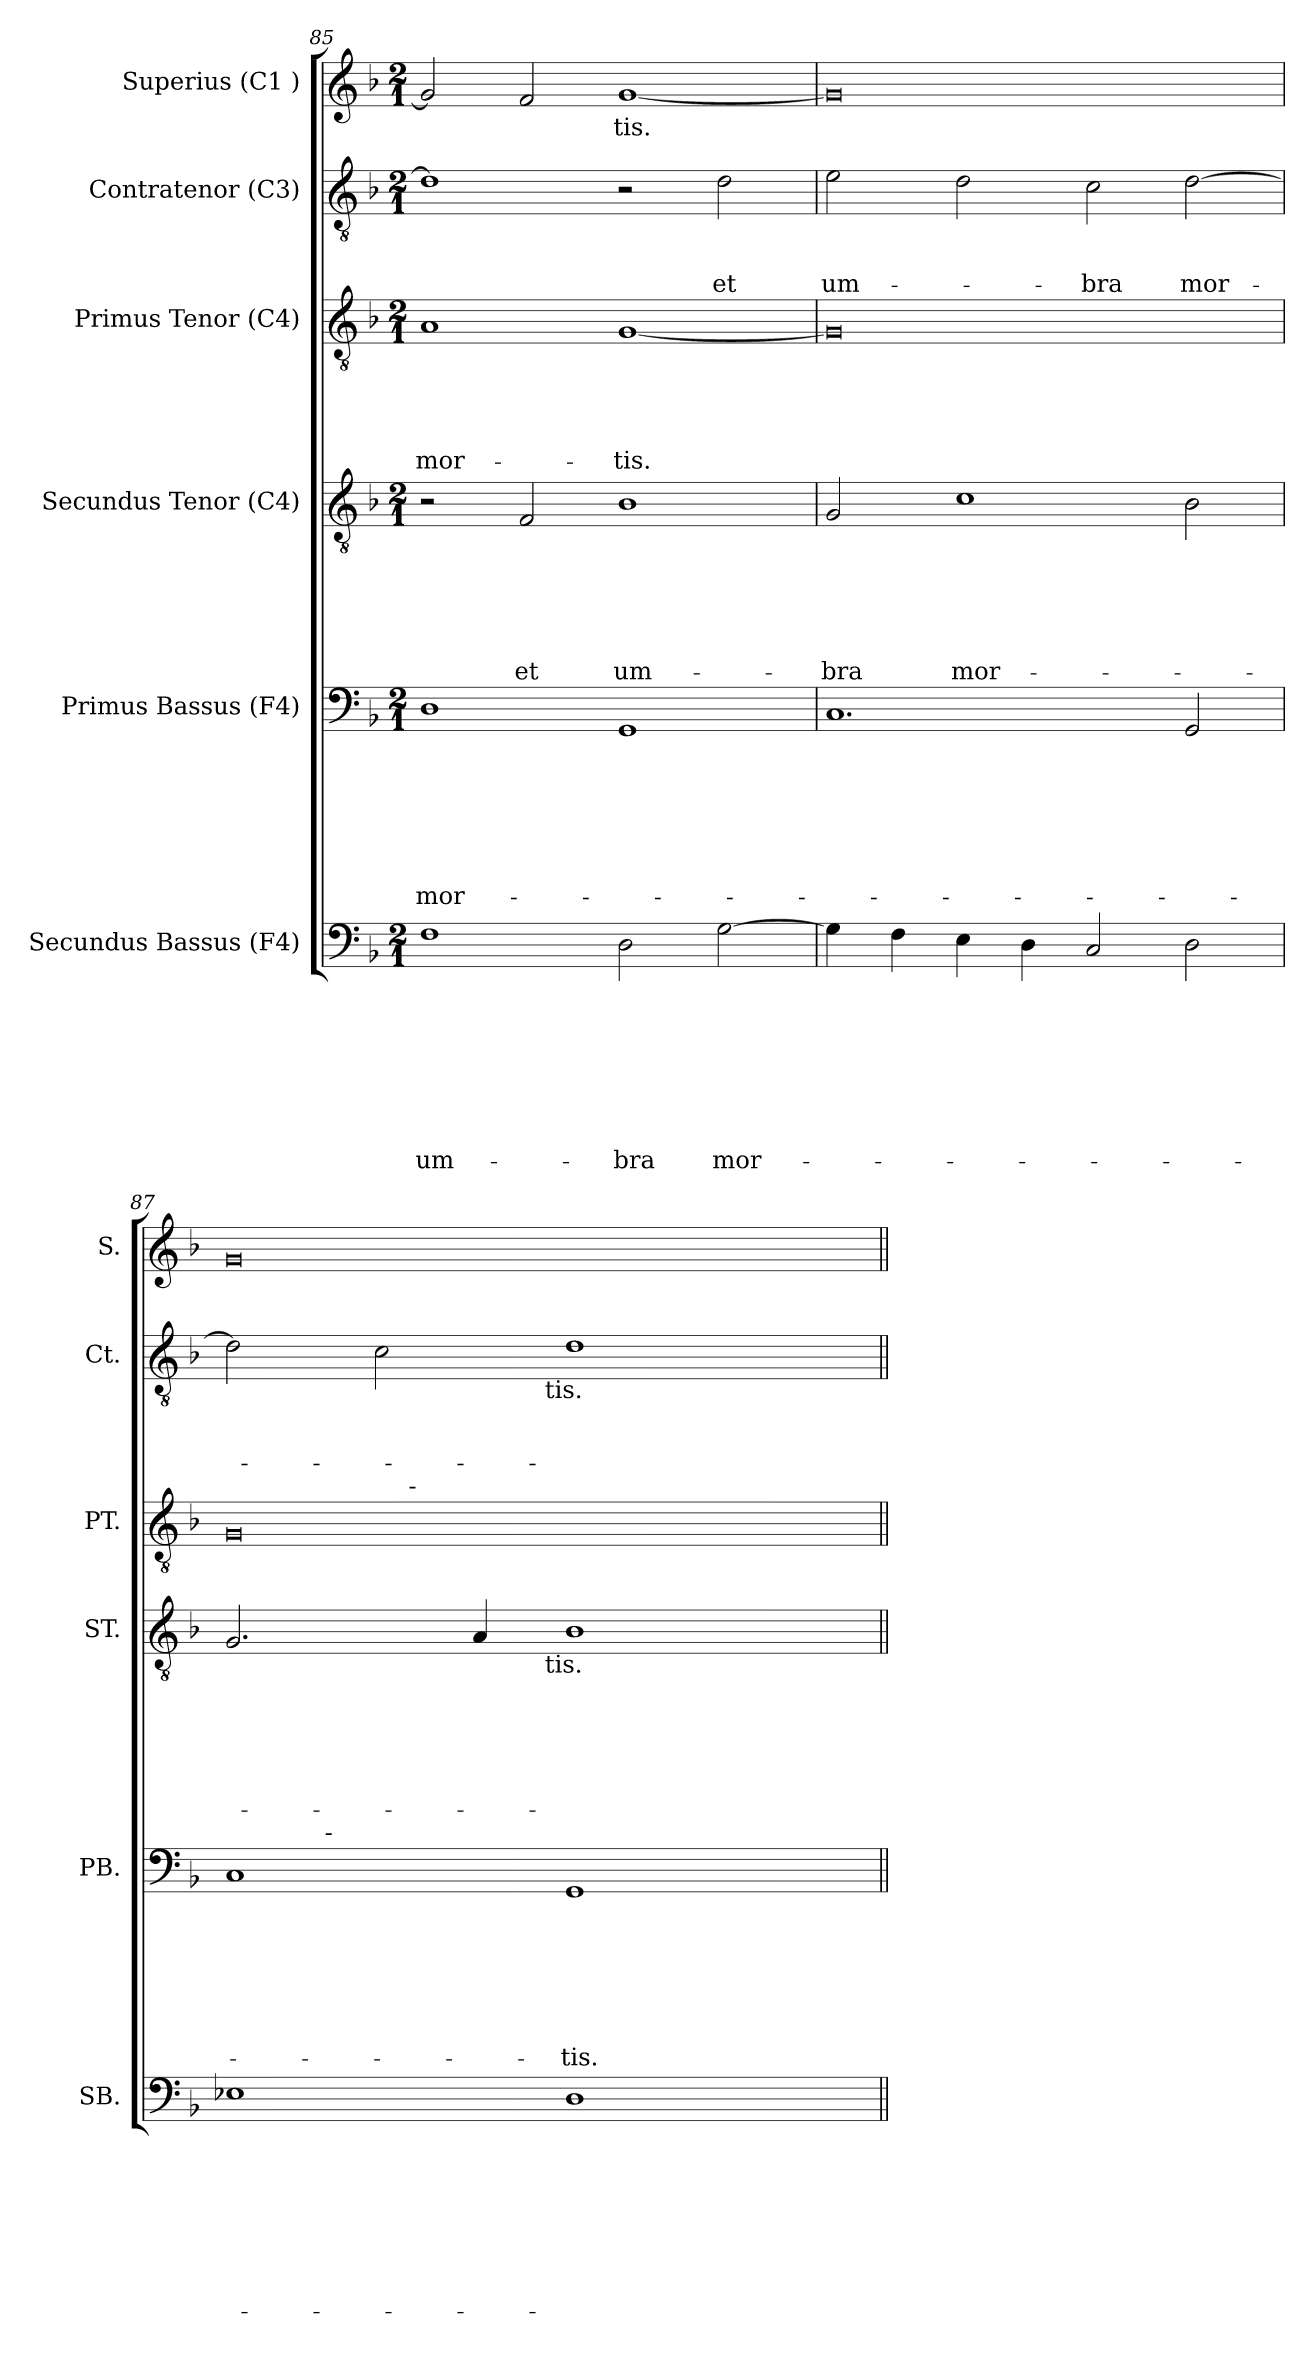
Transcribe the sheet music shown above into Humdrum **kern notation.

**kern	**text	**text	**text	**text	**text	**text	**text	**text	**kern	**text	**text	**text	**text	**text	**text	**text	**kern	**text	**text	**text	**text	**text	**text	**kern	**text	**text	**text	**text	**text	**kern	**text	**text	**text	**kern	**text
*part6	*part6	*part6	*part6	*part6	*part6	*part6	*part6	*part6	*part5	*part5	*part5	*part5	*part5	*part5	*part5	*part5	*part4	*part4	*part4	*part4	*part4	*part4	*part4	*part3	*part3	*part3	*part3	*part3	*part3	*part2	*part2	*part2	*part2	*part1	*part1
*staff6	*staff6	*staff6	*staff6	*staff6	*staff6	*staff6	*staff6	*staff6	*staff5	*staff5	*staff5	*staff5	*staff5	*staff5	*staff5	*staff5	*staff4	*staff4	*staff4	*staff4	*staff4	*staff4	*staff4	*staff3	*staff3	*staff3	*staff3	*staff3	*staff3	*staff2	*staff2	*staff2	*staff2	*staff1	*staff1
*I"Secundus Bassus (F4)	*	*	*	*	*	*	*	*	*I"Primus Bassus (F4)	*	*	*	*	*	*	*	*I"Secundus Tenor (C4)	*	*	*	*	*	*	*I"Primus Tenor (C4)	*	*	*	*	*	*I"Contratenor (C3)	*	*	*	*I"Superius (C1 )	*
*I'SB.	*	*	*	*	*	*	*	*	*I'PB.	*	*	*	*	*	*	*	*I'ST.	*	*	*	*	*	*	*I'PT.	*	*	*	*	*	*I'Ct.	*	*	*	*I'S.	*
*clefF4	*	*	*	*	*	*	*	*	*clefF4	*	*	*	*	*	*	*	*clefGv2	*	*	*	*	*	*	*clefGv2	*	*	*	*	*	*clefGv2	*	*	*	*clefG2	*
*k[b-]	*	*	*	*	*	*	*	*	*k[b-]	*	*	*	*	*	*	*	*k[b-]	*	*	*	*	*	*	*k[b-]	*	*	*	*	*	*k[b-]	*	*	*	*k[b-]	*
*F:	*	*	*	*	*	*	*	*	*F:	*	*	*	*	*	*	*	*F:	*	*	*	*	*	*	*F:	*	*	*	*	*	*F:	*	*	*	*F:	*
*M2/1	*	*	*	*	*	*	*	*	*M2/1	*	*	*	*	*	*	*	*M2/1	*	*	*	*	*	*	*M2/1	*	*	*	*	*	*M2/1	*	*	*	*M2/1	*
=85	=85	=85	=85	=85	=85	=85	=85	=85	=85	=85	=85	=85	=85	=85	=85	=85	=85	=85	=85	=85	=85	=85	=85	=85	=85	=85	=85	=85	=85	=85	=85	=85	=85	=85	=85
!	!	!	!	!	!	!	!	!LO:LY:b	!	!	!	!	!	!	!	!LO:LY:b	!	!	!	!	!	!	!	!	!	!	!	!	!LO:LY:b	!	!	!	!	!	!
1F	.	.	.	.	.	.	.	um-	1D	.	.	.	.	.	.	mor-	2r	.	.	.	.	.	.	1A	.	.	.	.	mor-	1d]	.	.	.	2g/]	.
!	!	!	!	!	!	!	!	!	!	!	!	!	!	!	!	!	!	!	!	!	!	!	!LO:LY:b	!	!	!	!	!	!	!	!	!	!	!	!
.	.	.	.	.	.	.	.	.	.	.	.	.	.	.	.	.	2F/	.	.	.	.	.	et	.	.	.	.	.	.	.	.	.	.	2f/	.
!	!	!	!	!	!	!	!	!LO:LY:b	!	!	!	!	!	!	!	!	!	!	!	!	!	!	!LO:LY:b	!	!	!	!	!	!LO:LY:b	!	!	!	!	!	!LO:LY:b
2D\	.	.	.	.	.	.	.	-bra	1GG	.	.	.	.	.	.	.	1B-	.	.	.	.	.	um-	[<1G	.	.	.	.	-tis.	2r	.	.	.	[<1g	-tis.
!	!	!	!	!	!	!	!	!LO:LY:b	!	!	!	!	!	!	!	!	!	!	!	!	!	!	!	!	!	!	!	!	!	!	!	!	!LO:LY:b	!	!
[>2G\	.	.	.	.	.	.	.	mor-	.	.	.	.	.	.	.	.	.	.	.	.	.	.	.	.	.	.	.	.	.	2d\	.	.	et	.	.
=86	=86	=86	=86	=86	=86	=86	=86	=86	=86	=86	=86	=86	=86	=86	=86	=86	=86	=86	=86	=86	=86	=86	=86	=86	=86	=86	=86	=86	=86	=86	=86	=86	=86	=86	=86
!	!	!	!	!	!	!	!	!	!	!	!	!	!	!	!	!	!	!	!	!	!	!	!LO:LY:b	!	!	!	!	!	!	!	!	!	!LO:LY:b	!	!
4G\]	.	.	.	.	.	.	.	.	1.C	.	.	.	.	.	.	.	2G/	.	.	.	.	.	-bra	0G]	.	.	.	.	.	2e\	.	.	um-	0g]	.
4F\	.	.	.	.	.	.	.	.	.	.	.	.	.	.	.	.	.	.	.	.	.	.	.	.	.	.	.	.	.	.	.	.	.	.	.
!	!	!	!	!	!	!	!	!	!	!	!	!	!	!	!	!	!	!	!	!	!	!	!LO:LY:b	!	!	!	!	!	!	!	!	!	!	!	!
4E\	.	.	.	.	.	.	.	.	.	.	.	.	.	.	.	.	1c	.	.	.	.	.	mor-	.	.	.	.	.	.	2d\	.	.	.	.	.
4D\	.	.	.	.	.	.	.	.	.	.	.	.	.	.	.	.	.	.	.	.	.	.	.	.	.	.	.	.	.	.	.	.	.	.	.
!	!	!	!	!	!	!	!	!	!	!	!	!	!	!	!	!	!	!	!	!	!	!	!	!	!	!	!	!	!	!	!	!	!LO:LY:b	!	!
2C/	.	.	.	.	.	.	.	.	.	.	.	.	.	.	.	.	.	.	.	.	.	.	.	.	.	.	.	.	.	2c\	.	.	-bra	.	.
!	!	!	!	!	!	!	!	!	!	!	!	!	!	!	!	!	!	!	!	!	!	!	!	!	!	!	!	!	!	!	!	!	!LO:LY:b	!	!
2D\	.	.	.	.	.	.	.	.	2GG/	.	.	.	.	.	.	.	2B-\	.	.	.	.	.	.	.	.	.	.	.	.	[<2d\	.	.	mor-	.	.
!!LO:LB:g=z
=87	=87	=87	=87	=87	=87	=87	=87	=87	=87	=87	=87	=87	=87	=87	=87	=87	=87	=87	=87	=87	=87	=87	=87	=87	=87	=87	=87	=87	=87	=87	=87	=87	=87	=87	=87
*	*	*	*	*	*	*	*	*	*^	*	*	*	*	*	*	*	*^	*	*	*	*	*	*	*^	*	*	*	*	*	*^	*	*	*	*	*
1E-	.	.	.	.	.	.	.	.	1C	4.ryy	.	.	.	.	.	.	.	2.G/	2ryy	.	.	.	.	.	.	0G	2ryy	.	.	.	.	.	2d\]	2ryy	.	.	.	0g	.
!	!	!	!	!	!	!	!	!	!	!LO:TX:a:t=-	!	!	!	!	!	!	!	!	!	!	!	!	!	!	!	!	!	!	!	!	!	!	!	!	!	!	!	!	!
.	.	.	.	.	.	.	.	.	.	1ryy	.	.	.	.	.	.	.	.	.	.	.	.	.	.	.	.	.	.	.	.	.	.	.	.	.	.	.	.	.
.	.	.	.	.	.	.	.	.	.	.	.	.	.	.	.	.	.	.	4...ryy	.	.	.	.	.	.	.	16ryy	.	.	.	.	.	2c\	4...ryy	.	.	.	.	.
!	!	!	!	!	!	!	!	!	!	!	!	!	!	!	!	!	!	!	!	!	!	!	!	!	!	!	!LO:TX:a:t=-	!	!	!	!	!	!	!	!	!	!	!	!
.	.	.	.	.	.	.	.	.	.	.	.	.	.	.	.	.	.	.	.	.	.	.	.	.	.	.	1ryy	.	.	.	.	.	.	.	.	.	.	.	.
.	.	.	.	.	.	.	.	.	.	.	.	.	.	.	.	.	.	4A/	.	.	.	.	.	.	.	.	.	.	.	.	.	.	.	.	.	.	.	.	.
!	!	!	!	!	!	!	!	!	!	!	!	!	!	!	!	!	!	!	!	!	!	!	!	!	!	!	!	!	!	!	!	!	!	!LO:TX:b:t=tis.	!	!	!	!	!
!	!	!	!	!	!	!	!	!	!	!	!	!	!	!	!	!	!	!	!LO:TX:b:t=tis.	!	!	!	!	!	!	!	!	!	!	!	!	!	!	!	!	!	!	!	!
.	.	.	.	.	.	.	.	.	.	.	.	.	.	.	.	.	.	.	1ryy	.	.	.	.	.	.	.	.	.	.	.	.	.	.	1ryy	.	.	.	.	.
!	!	!	!	!	!	!	!	!	!	!	!	!	!	!	!	!	!LO:LY:b	!	!	!	!	!	!	!	!	!	!	!	!	!	!	!	!	!	!	!	!	!	!
1D	.	.	.	.	.	.	.	.	1GG	.	.	.	.	.	.	.	-tis.	1B-	.	.	.	.	.	.	.	.	.	.	.	.	.	.	1d	.	.	.	.	.	.
.	.	.	.	.	.	.	.	.	.	2ryy	.	.	.	.	.	.	.	.	.	.	.	.	.	.	.	.	.	.	.	.	.	.	.	.	.	.	.	.	.
.	.	.	.	.	.	.	.	.	.	.	.	.	.	.	.	.	.	.	.	.	.	.	.	.	.	.	4..ryy	.	.	.	.	.	.	.	.	.	.	.	.
.	.	.	.	.	.	.	.	.	.	8ryy	.	.	.	.	.	.	.	.	.	.	.	.	.	.	.	.	.	.	.	.	.	.	.	.	.	.	.	.	.
.	.	.	.	.	.	.	.	.	.	.	.	.	.	.	.	.	.	.	32ryy	.	.	.	.	.	.	.	.	.	.	.	.	.	.	32ryy	.	.	.	.	.
*	*	*	*	*	*	*	*	*	*v	*v	*	*	*	*	*	*	*	*	*	*	*	*	*	*	*	*v	*v	*	*	*	*	*	*v	*v	*	*	*	*	*
*	*	*	*	*	*	*	*	*	*	*	*	*	*	*	*	*	*v	*v	*	*	*	*	*	*	*	*	*	*	*	*	*	*	*	*	*	*
=||	=||	=||	=||	=||	=||	=||	=||	=||	=||	=||	=||	=||	=||	=||	=||	=||	=||	=||	=||	=||	=||	=||	=||	=||	=||	=||	=||	=||	=||	=||	=||	=||	=||	=||	=||
*-	*-	*-	*-	*-	*-	*-	*-	*-	*-	*-	*-	*-	*-	*-	*-	*-	*-	*-	*-	*-	*-	*-	*-	*-	*-	*-	*-	*-	*-	*-	*-	*-	*-	*-	*-
